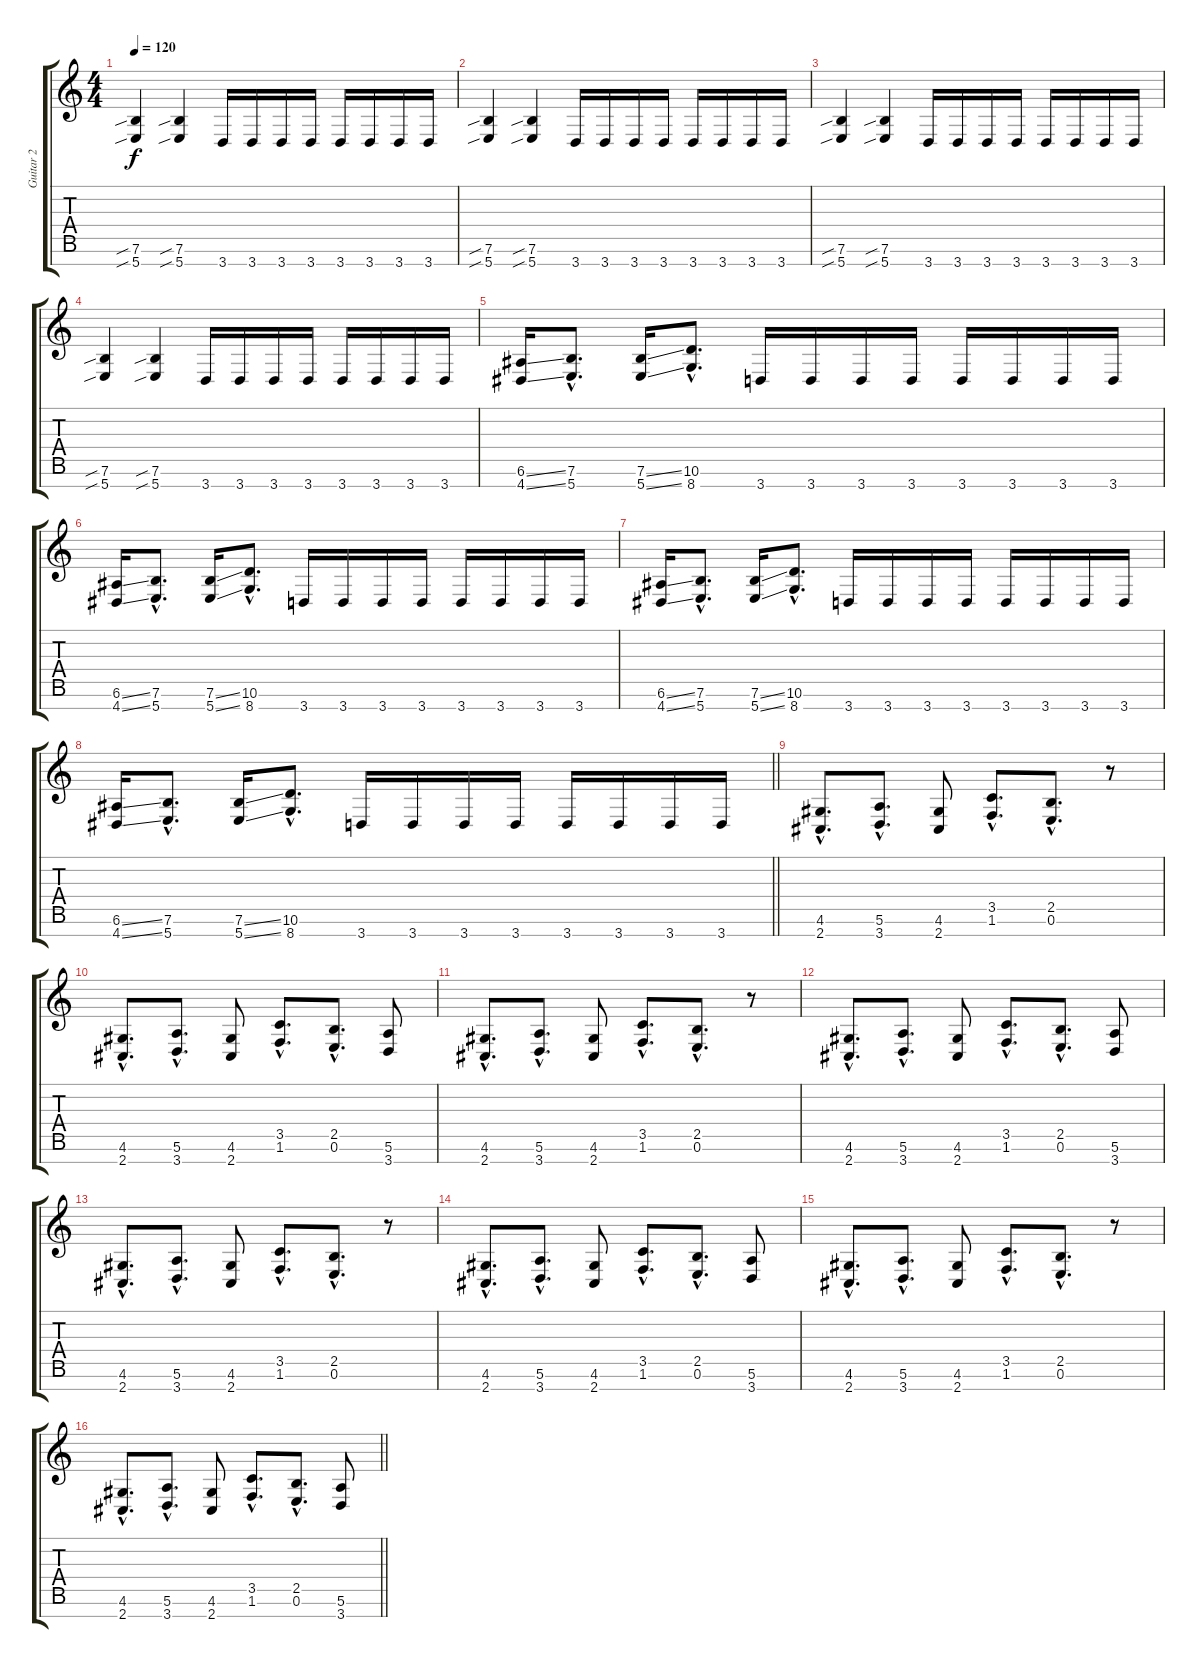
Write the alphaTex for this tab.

\track ("Guitar 2" "Guitar 2") {instrument overdrivenguitar}
\staff {score tabs}
\tuning (E4 B3 G3 D3 A2 E2 B1) {hide}
\ts (4 4)
\tempo 120
\clef g2
\ks c
(7.6{sib} 5.7{sib}).4{dy f} (7.6{sib} 5.7{sib}).4 3.7.16 3.7.16 3.7.16 3.7.16 3.7.16 3.7.16 3.7.16 3.7.16 |
(7.6{sib} 5.7{sib}).4 (7.6{sib} 5.7{sib}).4 3.7.16 3.7.16 3.7.16 3.7.16 3.7.16 3.7.16 3.7.16 3.7.16 |
(7.6{sib} 5.7{sib}).4 (7.6{sib} 5.7{sib}).4 3.7.16 3.7.16 3.7.16 3.7.16 3.7.16 3.7.16 3.7.16 3.7.16 |
(7.6{sib} 5.7{sib}).4 (7.6{sib} 5.7{sib}).4 3.7.16 3.7.16 3.7.16 3.7.16 3.7.16 3.7.16 3.7.16 3.7.16 |
(6.6{ss} 4.7{ss}).16 (7.6{hac} 5.7{hac}).8{d} (7.6{ss} 5.7{ss}).16 (10.6{hac} 8.7{hac}).8{d} 3.7.16 3.7.16 3.7.16 3.7.16 3.7.16 3.7.16 3.7.16 3.7.16 |
(6.6{ss} 4.7{ss}).16 (7.6{hac} 5.7{hac}).8{d} (7.6{ss} 5.7{ss}).16 (10.6{hac} 8.7{hac}).8{d} 3.7.16 3.7.16 3.7.16 3.7.16 3.7.16 3.7.16 3.7.16 3.7.16 |
(6.6{ss} 4.7{ss}).16 (7.6{hac} 5.7{hac}).8{d} (7.6{ss} 5.7{ss}).16 (10.6{hac} 8.7{hac}).8{d} 3.7.16 3.7.16 3.7.16 3.7.16 3.7.16 3.7.16 3.7.16 3.7.16 |
\barLineRight lightlight
(6.6{ss} 4.7{ss}).16 (7.6{hac} 5.7{hac}).8{d} (7.6{ss} 5.7{ss}).16 (10.6{hac} 8.7{hac}).8{d} 3.7.16 3.7.16 3.7.16 3.7.16 3.7.16 3.7.16 3.7.16 3.7.16 |
(4.6{hac} 2.7{hac}).8{d} (5.6{hac} 3.7{hac}).8{d} (4.6 2.7).8 (3.5{hac} 1.6{hac}).8{d} (2.5{hac} 0.6{hac}).8{d} r.8 |
(4.6{hac} 2.7{hac}).8{d} (5.6{hac} 3.7{hac}).8{d} (4.6 2.7).8 (3.5{hac} 1.6{hac}).8{d} (2.5{hac} 0.6{hac}).8{d} (5.6 3.7).8 |
(4.6{hac} 2.7{hac}).8{d} (5.6{hac} 3.7{hac}).8{d} (4.6 2.7).8 (3.5{hac} 1.6{hac}).8{d} (2.5{hac} 0.6{hac}).8{d} r.8 |
(4.6{hac} 2.7{hac}).8{d} (5.6{hac} 3.7{hac}).8{d} (4.6 2.7).8 (3.5{hac} 1.6{hac}).8{d} (2.5{hac} 0.6{hac}).8{d} (5.6 3.7).8 |
(4.6{hac} 2.7{hac}).8{d} (5.6{hac} 3.7{hac}).8{d} (4.6 2.7).8 (3.5{hac} 1.6{hac}).8{d} (2.5{hac} 0.6{hac}).8{d} r.8 |
(4.6{hac} 2.7{hac}).8{d} (5.6{hac} 3.7{hac}).8{d} (4.6 2.7).8 (3.5{hac} 1.6{hac}).8{d} (2.5{hac} 0.6{hac}).8{d} (5.6 3.7).8 |
(4.6{hac} 2.7{hac}).8{d} (5.6{hac} 3.7{hac}).8{d} (4.6 2.7).8 (3.5{hac} 1.6{hac}).8{d} (2.5{hac} 0.6{hac}).8{d} r.8 |
\barLineRight lightlight
(4.6{hac} 2.7{hac}).8{d} (5.6{hac} 3.7{hac}).8{d} (4.6 2.7).8 (3.5{hac} 1.6{hac}).8{d} (2.5{hac} 0.6{hac}).8{d} (5.6 3.7).8
